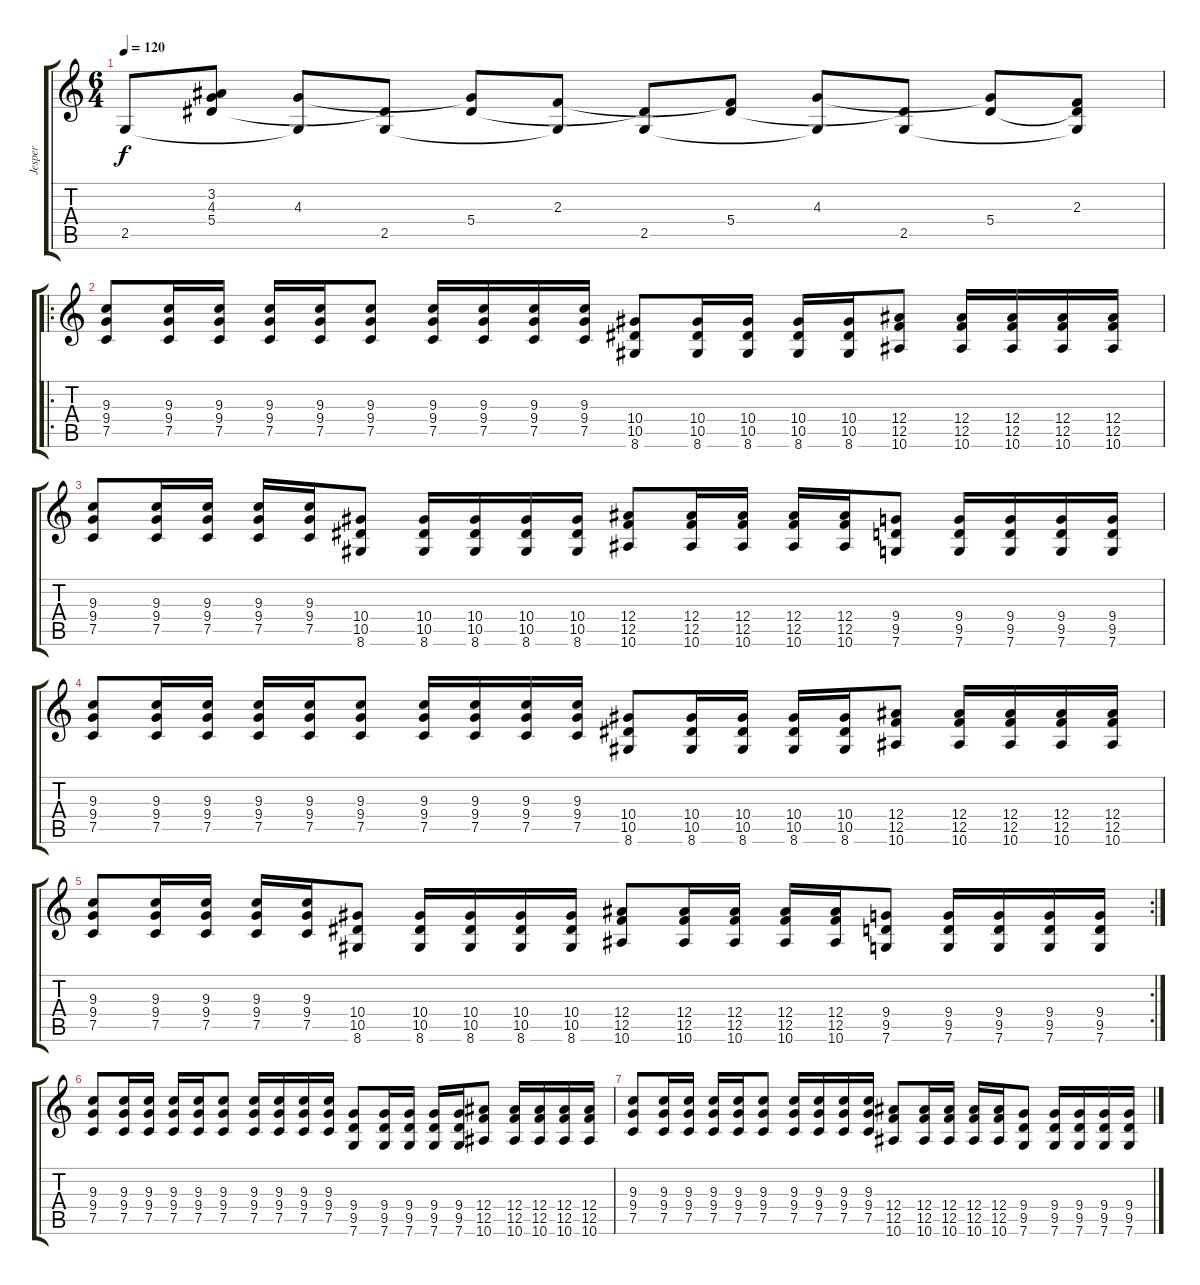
\track ("Jesper" "Jesper") {instrument acousticguitarsteel}
\staff {score tabs}
\tuning (C4 G3 Eb3 Bb2 F2 C2) {hide}
\ts (6 4)
\tempo 120
\clef g2
\ks c
2.5.8{dy f} (3.2{t} 4.3{t} 5.4).8 (4.3 2.5{t}).8 (5.4{t} 2.5).8 (4.3{t} 5.4).8 (2.3 2.5{t}).8 (5.4{t} 2.5).8 (2.3{t} 5.4).8 (4.3 2.5{t}).8 (5.4{t} 2.5).8 (4.3{t} 5.4).8 (2.3 5.4{t} 2.5{t}).8 |
\ro
(9.3 9.4 7.5).8 (9.3 9.4 7.5).16 (9.3 9.4 7.5).16 (9.3 9.4 7.5).16 (9.3 9.4 7.5).16 (9.3 9.4 7.5).8 (9.3 9.4 7.5).16 (9.3 9.4 7.5).16 (9.3 9.4 7.5).16 (9.3 9.4 7.5).16 (10.4 10.5 8.6).8 (10.4 10.5 8.6).16 (10.4 10.5 8.6).16 (10.4 10.5 8.6).16 (10.4 10.5 8.6).16 (12.4 12.5 10.6).8 (12.4 12.5 10.6).16 (12.4 12.5 10.6).16 (12.4 12.5 10.6).16 (12.4 12.5 10.6).16 |
(9.3 9.4 7.5).8 (9.3 9.4 7.5).16 (9.3 9.4 7.5).16 (9.3 9.4 7.5).16 (9.3 9.4 7.5).16 (10.4 10.5 8.6).8 (10.4 10.5 8.6).16 (10.4 10.5 8.6).16 (10.4 10.5 8.6).16 (10.4 10.5 8.6).16 (12.4 12.5 10.6).8 (12.4 12.5 10.6).16 (12.4 12.5 10.6).16 (12.4 12.5 10.6).16 (12.4 12.5 10.6).16 (9.4 9.5 7.6).8 (9.4 9.5 7.6).16 (9.4 9.5 7.6).16 (9.4 9.5 7.6).16 (9.4 9.5 7.6).16 |
(9.3 9.4 7.5).8 (9.3 9.4 7.5).16 (9.3 9.4 7.5).16 (9.3 9.4 7.5).16 (9.3 9.4 7.5).16 (9.3 9.4 7.5).8 (9.3 9.4 7.5).16 (9.3 9.4 7.5).16 (9.3 9.4 7.5).16 (9.3 9.4 7.5).16 (10.4 10.5 8.6).8 (10.4 10.5 8.6).16 (10.4 10.5 8.6).16 (10.4 10.5 8.6).16 (10.4 10.5 8.6).16 (12.4 12.5 10.6).8 (12.4 12.5 10.6).16 (12.4 12.5 10.6).16 (12.4 12.5 10.6).16 (12.4 12.5 10.6).16 |
\rc 2
(9.3 9.4 7.5).8 (9.3 9.4 7.5).16 (9.3 9.4 7.5).16 (9.3 9.4 7.5).16 (9.3 9.4 7.5).16 (10.4 10.5 8.6).8 (10.4 10.5 8.6).16 (10.4 10.5 8.6).16 (10.4 10.5 8.6).16 (10.4 10.5 8.6).16 (12.4 12.5 10.6).8 (12.4 12.5 10.6).16 (12.4 12.5 10.6).16 (12.4 12.5 10.6).16 (12.4 12.5 10.6).16 (9.4 9.5 7.6).8 (9.4 9.5 7.6).16 (9.4 9.5 7.6).16 (9.4 9.5 7.6).16 (9.4 9.5 7.6).16 |
(9.3 9.4 7.5).8 (9.3 9.4 7.5).16 (9.3 9.4 7.5).16 (9.3 9.4 7.5).16 (9.3 9.4 7.5).16 (9.3 9.4 7.5).8 (9.3 9.4 7.5).16 (9.3 9.4 7.5).16 (9.3 9.4 7.5).16 (9.3 9.4 7.5).16 (9.4 9.5 7.6).8 (9.4 9.5 7.6).16 (9.4 9.5 7.6).16 (9.4 9.5 7.6).16 (9.4 9.5 7.6).16 (12.4 12.5 10.6).8 (12.4 12.5 10.6).16 (12.4 12.5 10.6).16 (12.4 12.5 10.6).16 (12.4 12.5 10.6).16 |
(9.3 9.4 7.5).8 (9.3 9.4 7.5).16 (9.3 9.4 7.5).16 (9.3 9.4 7.5).16 (9.3 9.4 7.5).16 (9.3 9.4 7.5).8 (9.3 9.4 7.5).16 (9.3 9.4 7.5).16 (9.3 9.4 7.5).16 (9.3 9.4 7.5).16 (12.4 12.5 10.6).8 (12.4 12.5 10.6).16 (12.4 12.5 10.6).16 (12.4 12.5 10.6).16 (12.4 12.5 10.6).16 (9.4 9.5 7.6).8 (9.4 9.5 7.6).16 (9.4 9.5 7.6).16 (9.4 9.5 7.6).16 (9.4 9.5 7.6).16
